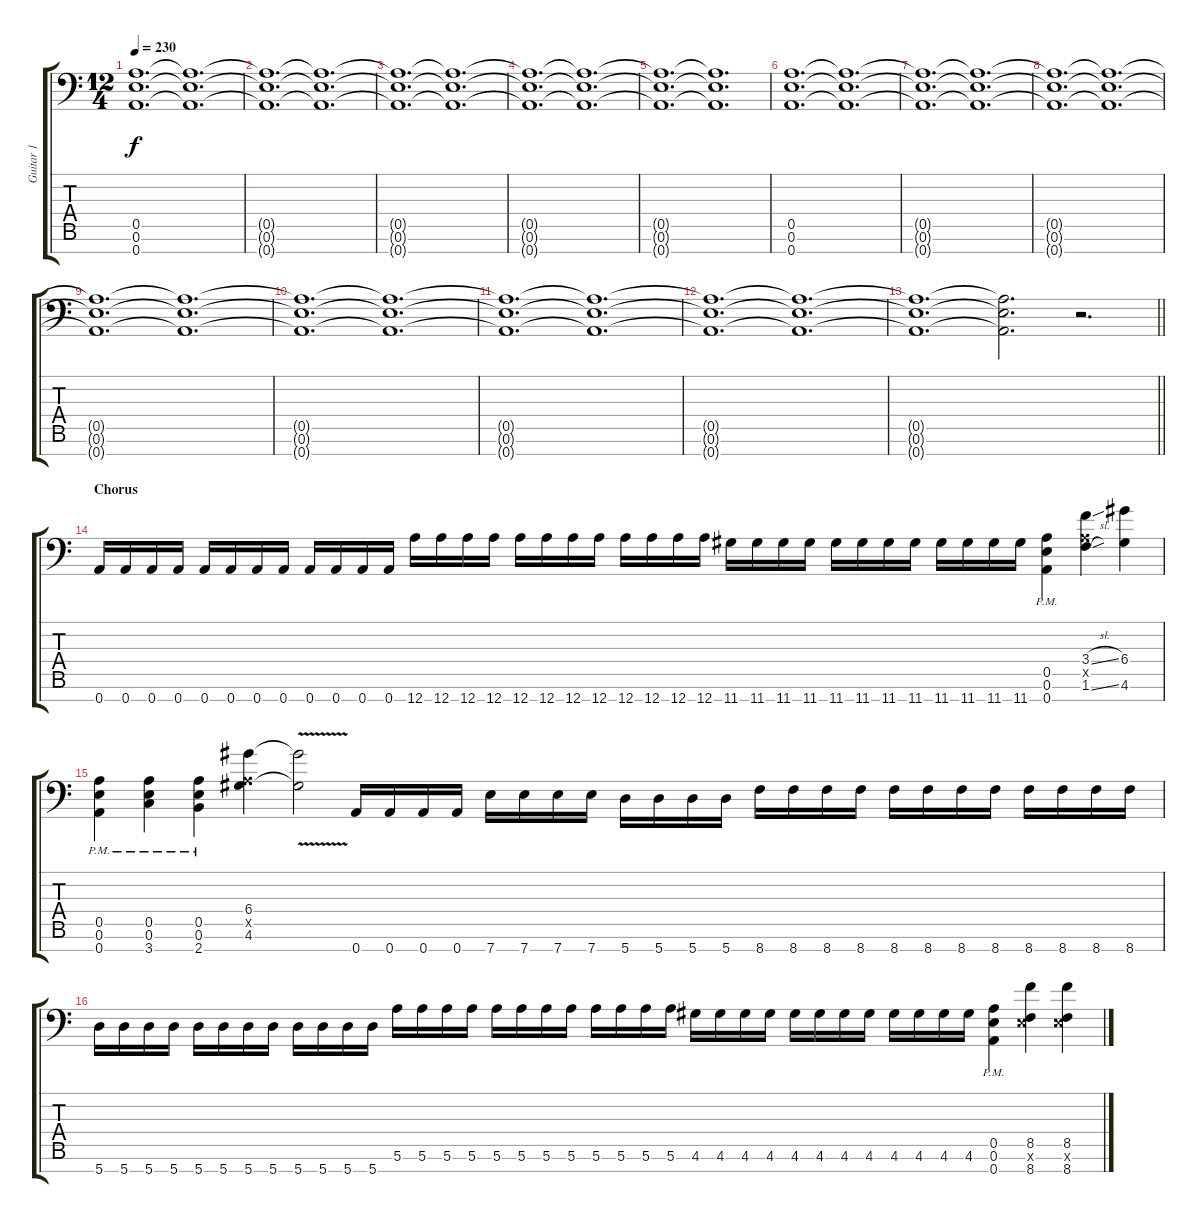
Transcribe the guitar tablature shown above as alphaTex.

\track ("Guitar 1" "Guitar 1") {instrument distortionguitar}
\staff {score tabs}
\tuning (E4 B3 G3 D3 A2 E2 A1) {hide}
\ts (12 4)
\tempo 230
\clef f4
\ks c
(0.5{t} 0.6{t} 0.7{t}).1{d dy f} (0.5{t} 0.6{t} 0.7{t}).1{d} |
(0.5{t} 0.6{t} 0.7{t}).1{d volume 6} (0.5{t} 0.6{t} 0.7{t}).1{d} |
(0.5{t} 0.6{t} 0.7{t}).1{d} (0.5{t} 0.6{t} 0.7{t}).1{d} |
(0.5{t} 0.6{t} 0.7{t}).1{d volume 1} (0.5{t} 0.6{t} 0.7{t}).1{d} |
(0.5{t} 0.6{t} 0.7{t}).1{d} (0.5{t} 0.6{t} 0.7{t}).1{d} |
(0.5 0.6 0.7).1{d volume 2} (0.5{t} 0.6{t} 0.7{t}).1{d} |
(0.5{t} 0.6{t} 0.7{t}).1{d} (0.5{t} 0.6{t} 0.7{t}).1{d} |
(0.5{t} 0.6{t} 0.7{t}).1{d volume 6} (0.5{t} 0.6{t} 0.7{t}).1{d} |
(0.5{t} 0.6{t} 0.7{t}).1{d} (0.5{t} 0.6{t} 0.7{t}).1{d} |
(0.5{t} 0.6{t} 0.7{t}).1{d volume 10} (0.5{t} 0.6{t} 0.7{t}).1{d} |
(0.5{t} 0.6{t} 0.7{t}).1{d} (0.5{t} 0.6{t} 0.7{t}).1{d} |
(0.5{t} 0.6{t} 0.7{t}).1{d volume 14} (0.5{t} 0.6{t} 0.7{t}).1{d} |
\barLineRight lightlight
(0.5{t} 0.6{t} 0.7{t}).1{d} (0.5{t} 0.6{t} 0.7{t}).2{d} r.2{d} |
\section ("" "Chorus")
0.7.16 0.7.16 0.7.16 0.7.16 0.7.16 0.7.16 0.7.16 0.7.16 0.7.16 0.7.16 0.7.16 0.7.16 12.7.16 12.7.16 12.7.16 12.7.16 12.7.16 12.7.16 12.7.16 12.7.16 12.7.16 12.7.16 12.7.16 12.7.16 11.7.16 11.7.16 11.7.16 11.7.16 11.7.16 11.7.16 11.7.16 11.7.16 11.7.16 11.7.16 11.7.16 11.7.16 (0.5{pm} 0.6{pm} 0.7{pm}).4 (3.4{sl} 0.5{x} 1.6{sl}).4 (6.4 4.6).4 |
(0.5{pm} 0.6{pm} 0.7{pm}).4 (0.5{pm} 0.6{pm} 3.7{pm}).4 (0.5{pm} 0.6{pm} 2.7{pm}).4 (6.4 0.5{x} 4.6).4 (6.4{v t} 4.6{v t}).2 0.7.16 0.7.16 0.7.16 0.7.16 7.7.16 7.7.16 7.7.16 7.7.16 5.7.16 5.7.16 5.7.16 5.7.16 8.7.16 8.7.16 8.7.16 8.7.16 8.7.16 8.7.16 8.7.16 8.7.16 8.7.16 8.7.16 8.7.16 8.7.16 |
5.7.16 5.7.16 5.7.16 5.7.16 5.7.16 5.7.16 5.7.16 5.7.16 5.7.16 5.7.16 5.7.16 5.7.16 5.6.16 5.6.16 5.6.16 5.6.16 5.6.16 5.6.16 5.6.16 5.6.16 5.6.16 5.6.16 5.6.16 5.6.16 4.6.16 4.6.16 4.6.16 4.6.16 4.6.16 4.6.16 4.6.16 4.6.16 4.6.16 4.6.16 4.6.16 4.6.16 (0.5{pm} 0.6{pm} 0.7{pm}).4 (8.5 0.6{x} 8.7).4 (8.5 0.6{x} 8.7).4
